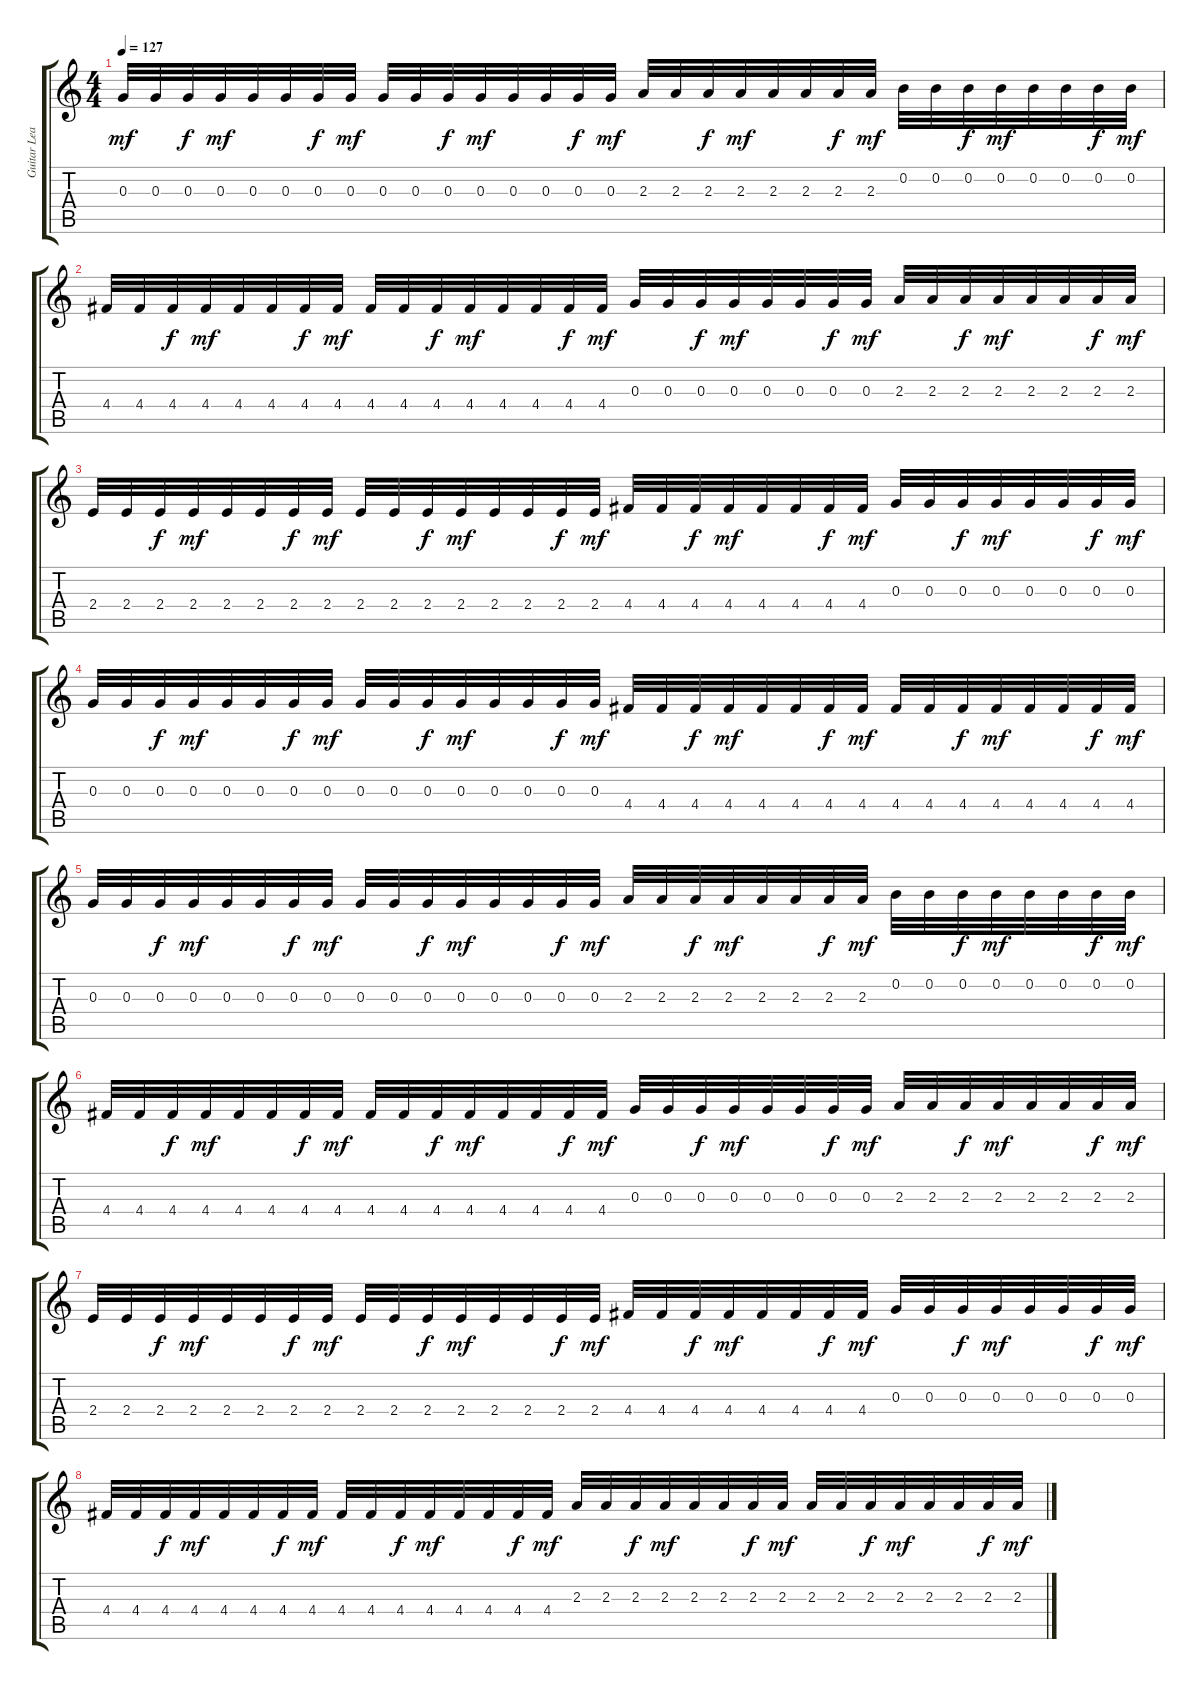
\track ("Guitar Lead" "Guitar Lea") {instrument distortionguitar}
\staff {score tabs}
\tuning (E4 B3 G3 D3 A2 E2) {hide}
\ts (4 4)
\tempo 127
\clef g2
\ks c
0.3.32{dy mf} 0.3.32 0.3.32{dy f} 0.3.32{dy mf} 0.3.32 0.3.32 0.3.32{dy f} 0.3.32{dy mf} 0.3.32 0.3.32 0.3.32{dy f} 0.3.32{dy mf} 0.3.32 0.3.32 0.3.32{dy f} 0.3.32{dy mf} 2.3.32 2.3.32 2.3.32{dy f} 2.3.32{dy mf} 2.3.32 2.3.32 2.3.32{dy f} 2.3.32{dy mf} 0.2.32 0.2.32 0.2.32{dy f} 0.2.32{dy mf} 0.2.32 0.2.32 0.2.32{dy f} 0.2.32{dy mf} |
4.4.32 4.4.32 4.4.32{dy f} 4.4.32{dy mf} 4.4.32 4.4.32 4.4.32{dy f} 4.4.32{dy mf} 4.4.32 4.4.32 4.4.32{dy f} 4.4.32{dy mf} 4.4.32 4.4.32 4.4.32{dy f} 4.4.32{dy mf} 0.3.32 0.3.32 0.3.32{dy f} 0.3.32{dy mf} 0.3.32 0.3.32 0.3.32{dy f} 0.3.32{dy mf} 2.3.32 2.3.32 2.3.32{dy f} 2.3.32{dy mf} 2.3.32 2.3.32 2.3.32{dy f} 2.3.32{dy mf} |
2.4.32 2.4.32 2.4.32{dy f} 2.4.32{dy mf} 2.4.32 2.4.32 2.4.32{dy f} 2.4.32{dy mf} 2.4.32 2.4.32 2.4.32{dy f} 2.4.32{dy mf} 2.4.32 2.4.32 2.4.32{dy f} 2.4.32{dy mf} 4.4.32 4.4.32 4.4.32{dy f} 4.4.32{dy mf} 4.4.32 4.4.32 4.4.32{dy f} 4.4.32{dy mf} 0.3.32 0.3.32 0.3.32{dy f} 0.3.32{dy mf} 0.3.32 0.3.32 0.3.32{dy f} 0.3.32{dy mf} |
0.3.32 0.3.32 0.3.32{dy f} 0.3.32{dy mf} 0.3.32 0.3.32 0.3.32{dy f} 0.3.32{dy mf} 0.3.32 0.3.32 0.3.32{dy f} 0.3.32{dy mf} 0.3.32 0.3.32 0.3.32{dy f} 0.3.32{dy mf} 4.4.32 4.4.32 4.4.32{dy f} 4.4.32{dy mf} 4.4.32 4.4.32 4.4.32{dy f} 4.4.32{dy mf} 4.4.32 4.4.32 4.4.32{dy f} 4.4.32{dy mf} 4.4.32 4.4.32 4.4.32{dy f} 4.4.32{dy mf} |
0.3.32 0.3.32 0.3.32{dy f} 0.3.32{dy mf} 0.3.32 0.3.32 0.3.32{dy f} 0.3.32{dy mf} 0.3.32 0.3.32 0.3.32{dy f} 0.3.32{dy mf} 0.3.32 0.3.32 0.3.32{dy f} 0.3.32{dy mf} 2.3.32 2.3.32 2.3.32{dy f} 2.3.32{dy mf} 2.3.32 2.3.32 2.3.32{dy f} 2.3.32{dy mf} 0.2.32 0.2.32 0.2.32{dy f} 0.2.32{dy mf} 0.2.32 0.2.32 0.2.32{dy f} 0.2.32{dy mf} |
4.4.32 4.4.32 4.4.32{dy f} 4.4.32{dy mf} 4.4.32 4.4.32 4.4.32{dy f} 4.4.32{dy mf} 4.4.32 4.4.32 4.4.32{dy f} 4.4.32{dy mf} 4.4.32 4.4.32 4.4.32{dy f} 4.4.32{dy mf} 0.3.32 0.3.32 0.3.32{dy f} 0.3.32{dy mf} 0.3.32 0.3.32 0.3.32{dy f} 0.3.32{dy mf} 2.3.32 2.3.32 2.3.32{dy f} 2.3.32{dy mf} 2.3.32 2.3.32 2.3.32{dy f} 2.3.32{dy mf} |
2.4.32 2.4.32 2.4.32{dy f} 2.4.32{dy mf} 2.4.32 2.4.32 2.4.32{dy f} 2.4.32{dy mf} 2.4.32 2.4.32 2.4.32{dy f} 2.4.32{dy mf} 2.4.32 2.4.32 2.4.32{dy f} 2.4.32{dy mf} 4.4.32 4.4.32 4.4.32{dy f} 4.4.32{dy mf} 4.4.32 4.4.32 4.4.32{dy f} 4.4.32{dy mf} 0.3.32 0.3.32 0.3.32{dy f} 0.3.32{dy mf} 0.3.32 0.3.32 0.3.32{dy f} 0.3.32{dy mf} |
4.4.32 4.4.32 4.4.32{dy f} 4.4.32{dy mf} 4.4.32 4.4.32 4.4.32{dy f} 4.4.32{dy mf} 4.4.32 4.4.32 4.4.32{dy f} 4.4.32{dy mf} 4.4.32 4.4.32 4.4.32{dy f} 4.4.32{dy mf} 2.3.32 2.3.32 2.3.32{dy f} 2.3.32{dy mf} 2.3.32 2.3.32 2.3.32{dy f} 2.3.32{dy mf} 2.3.32 2.3.32 2.3.32{dy f} 2.3.32{dy mf} 2.3.32 2.3.32 2.3.32{dy f} 2.3.32{dy mf}
